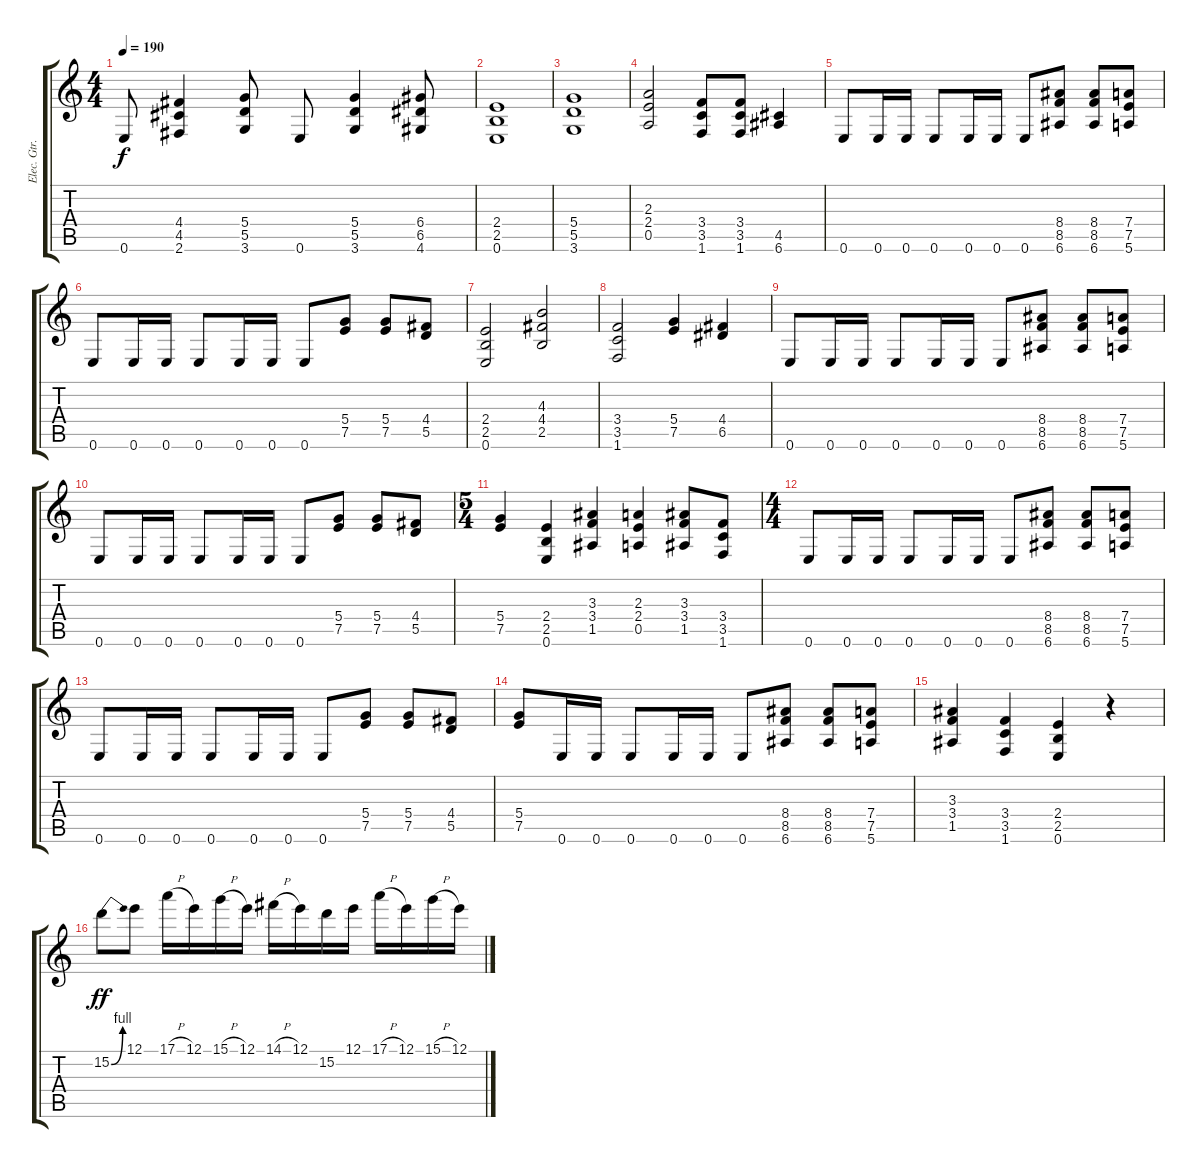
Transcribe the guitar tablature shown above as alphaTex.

\track ("Elec. Gtr. II" "Elec. Gtr.") {instrument distortionguitar}
\staff {score tabs}
\tuning (E4 B3 G3 D3 A2 E2) {hide}
\ts (4 4)
\tempo 190
\clef g2
\ks c
0.6.8{dy f} (4.4 4.5 2.6).4 (5.4 5.5 3.6).8 0.6.8 (5.4 5.5 3.6).4 (6.4 6.5 4.6).8 |
(2.4 2.5 0.6).1 |
(5.4 5.5 3.6).1 |
(2.3 2.4 0.5).2 (3.4 3.5 1.6).8 (3.4 3.5 1.6).8 (4.5 6.6).4 |
0.6.8 0.6.16 0.6.16 0.6.8 0.6.16 0.6.16 0.6.8 (8.4 8.5 6.6).8 (8.4 8.5 6.6).8 (7.4 7.5 5.6).8 |
0.6.8 0.6.16 0.6.16 0.6.8 0.6.16 0.6.16 0.6.8 (5.4 7.5).8 (5.4 7.5).8 (4.4 5.5).8 |
(2.4 2.5 0.6).2 (4.3 4.4 2.5).2 |
(3.4 3.5 1.6).2 (5.4 7.5).4 (4.4 6.5).4 |
0.6.8 0.6.16 0.6.16 0.6.8 0.6.16 0.6.16 0.6.8 (8.4 8.5 6.6).8 (8.4 8.5 6.6).8 (7.4 7.5 5.6).8 |
0.6.8 0.6.16 0.6.16 0.6.8 0.6.16 0.6.16 0.6.8 (5.4 7.5).8 (5.4 7.5).8 (4.4 5.5).8 |
\ts (5 4)
(5.4 7.5).4 (2.4 2.5 0.6).4 (3.3 3.4 1.5).4 (2.3 2.4 0.5).4 (3.3 3.4 1.5).8 (3.4 3.5 1.6).8 |
\ts (4 4)
0.6.8 0.6.16 0.6.16 0.6.8 0.6.16 0.6.16 0.6.8 (8.4 8.5 6.6).8 (8.4 8.5 6.6).8 (7.4 7.5 5.6).8 |
0.6.8 0.6.16 0.6.16 0.6.8 0.6.16 0.6.16 0.6.8 (5.4 7.5).8 (5.4 7.5).8 (4.4 5.5).8 |
(5.4 7.5).8 0.6.16 0.6.16 0.6.8 0.6.16 0.6.16 0.6.8 (8.4 8.5 6.6).8 (8.4 8.5 6.6).8 (7.4 7.5 5.6).8 |
(3.3 3.4 1.5).4 (3.4 3.5 1.6).4 (2.4 2.5 0.6).4 r.4 |
15.2{be (bend 0 0 60 4)}.8{dy ff} 12.1.8 17.1{h}.16 12.1.16 15.1{h}.16 12.1.16 14.1{h}.16 12.1.16 15.2.16 12.1.16 17.1{h}.16 12.1.16 15.1{h}.16 12.1.16
